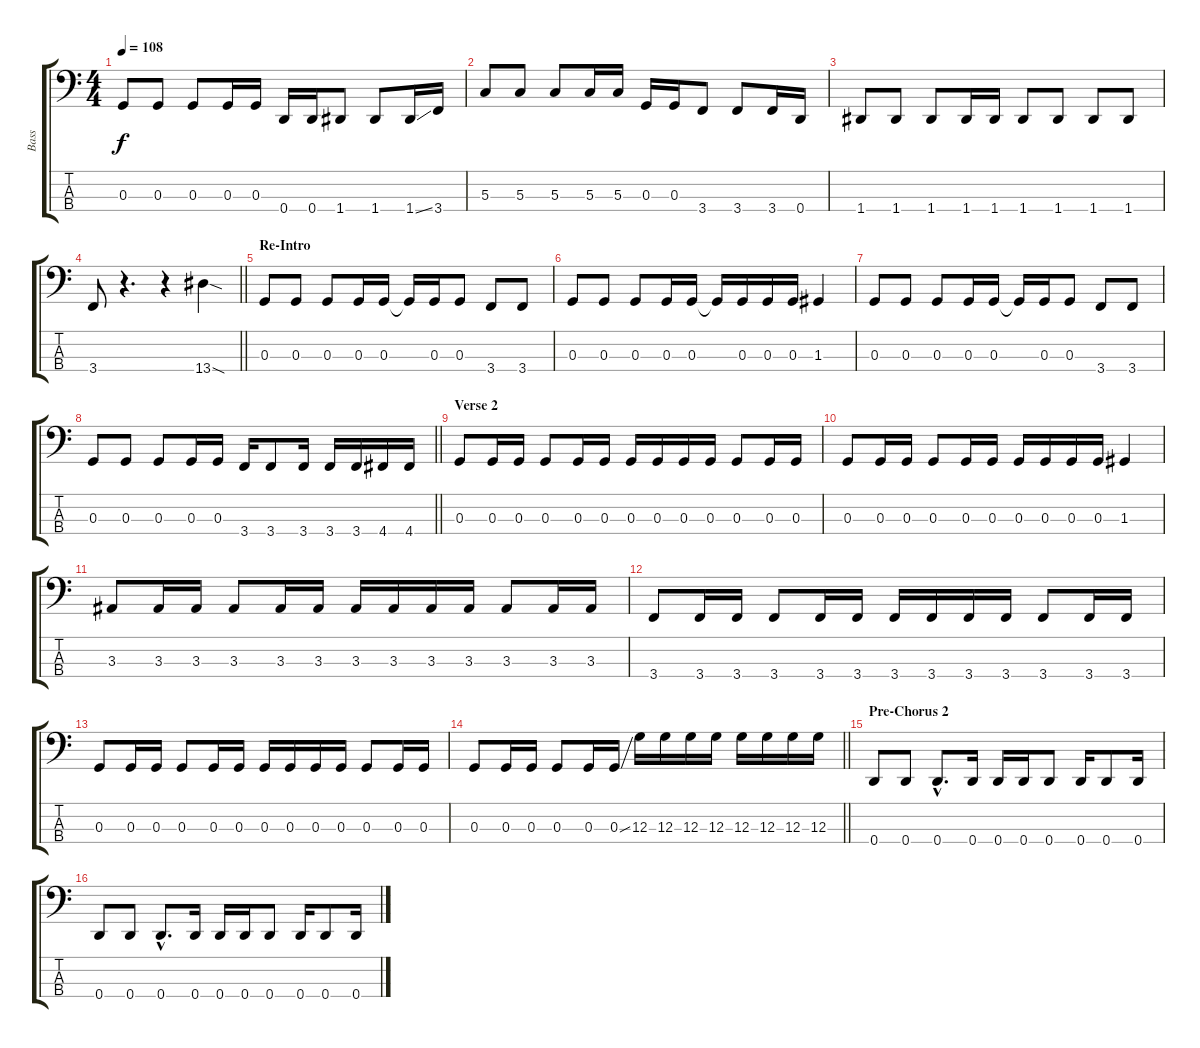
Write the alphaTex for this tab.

\track ("Bass" "Bass") {instrument electricbassfinger}
\staff {score tabs}
\tuning (F2 C2 G1 D1) {hide}
\ts (4 4)
\tempo 108
\clef f4
\ks c
0.3.8{dy f} 0.3.8 0.3.8 0.3.16 0.3.16 0.4.16 0.4.16 1.4.8 1.4.8 1.4{ss}.16 3.4.16 |
5.3.8 5.3.8 5.3.8 5.3.16 5.3.16 0.3.16 0.3.16 3.4.8 3.4.8 3.4.16 0.4.16 |
1.4.8 1.4.8 1.4.8 1.4.16 1.4.16 1.4.8 1.4.8 1.4.8 1.4.8 |
\barLineRight lightlight
3.4.8 r.4{d} r.4 13.4{sod}.4 |
\section ("" "Re-Intro")
0.3.8 0.3.8 0.3.8 0.3.16 0.3.16 0.3{t}.16 0.3.16 0.3.8 3.4.8 3.4.8 |
0.3.8 0.3.8 0.3.8 0.3.16 0.3.16 0.3{t}.16 0.3.16 0.3.16 0.3.16 1.3.4 |
0.3.8 0.3.8 0.3.8 0.3.16 0.3.16 0.3{t}.16 0.3.16 0.3.8 3.4.8 3.4.8 |
\barLineRight lightlight
0.3.8 0.3.8 0.3.8 0.3.16 0.3.16 3.4.16 3.4.8 3.4.16 3.4.16 3.4.16 4.4.16 4.4.16 |
\section ("" "Verse 2")
0.3.8 0.3.16 0.3.16 0.3.8 0.3.16 0.3.16 0.3.16 0.3.16 0.3.16 0.3.16 0.3.8 0.3.16 0.3.16 |
0.3.8 0.3.16 0.3.16 0.3.8 0.3.16 0.3.16 0.3.16 0.3.16 0.3.16 0.3.16 1.3.4 |
3.3.8 3.3.16 3.3.16 3.3.8 3.3.16 3.3.16 3.3.16 3.3.16 3.3.16 3.3.16 3.3.8 3.3.16 3.3.16 |
3.4.8 3.4.16 3.4.16 3.4.8 3.4.16 3.4.16 3.4.16 3.4.16 3.4.16 3.4.16 3.4.8 3.4.16 3.4.16 |
0.3.8 0.3.16 0.3.16 0.3.8 0.3.16 0.3.16 0.3.16 0.3.16 0.3.16 0.3.16 0.3.8 0.3.16 0.3.16 |
\barLineRight lightlight
0.3.8 0.3.16 0.3.16 0.3.8 0.3.16 0.3{ss}.16 12.3.16 12.3.16 12.3.16 12.3.16 12.3.16 12.3.16 12.3.16 12.3.16 |
\section ("" "Pre-Chorus 2")
0.4.8 0.4.8 0.4{hac}.8{d} 0.4.16 0.4.16 0.4.16 0.4.8 0.4.16 0.4.8 0.4.16 |
0.4.8 0.4.8 0.4{hac}.8{d} 0.4.16 0.4.16 0.4.16 0.4.8 0.4.16 0.4.8 0.4.16
